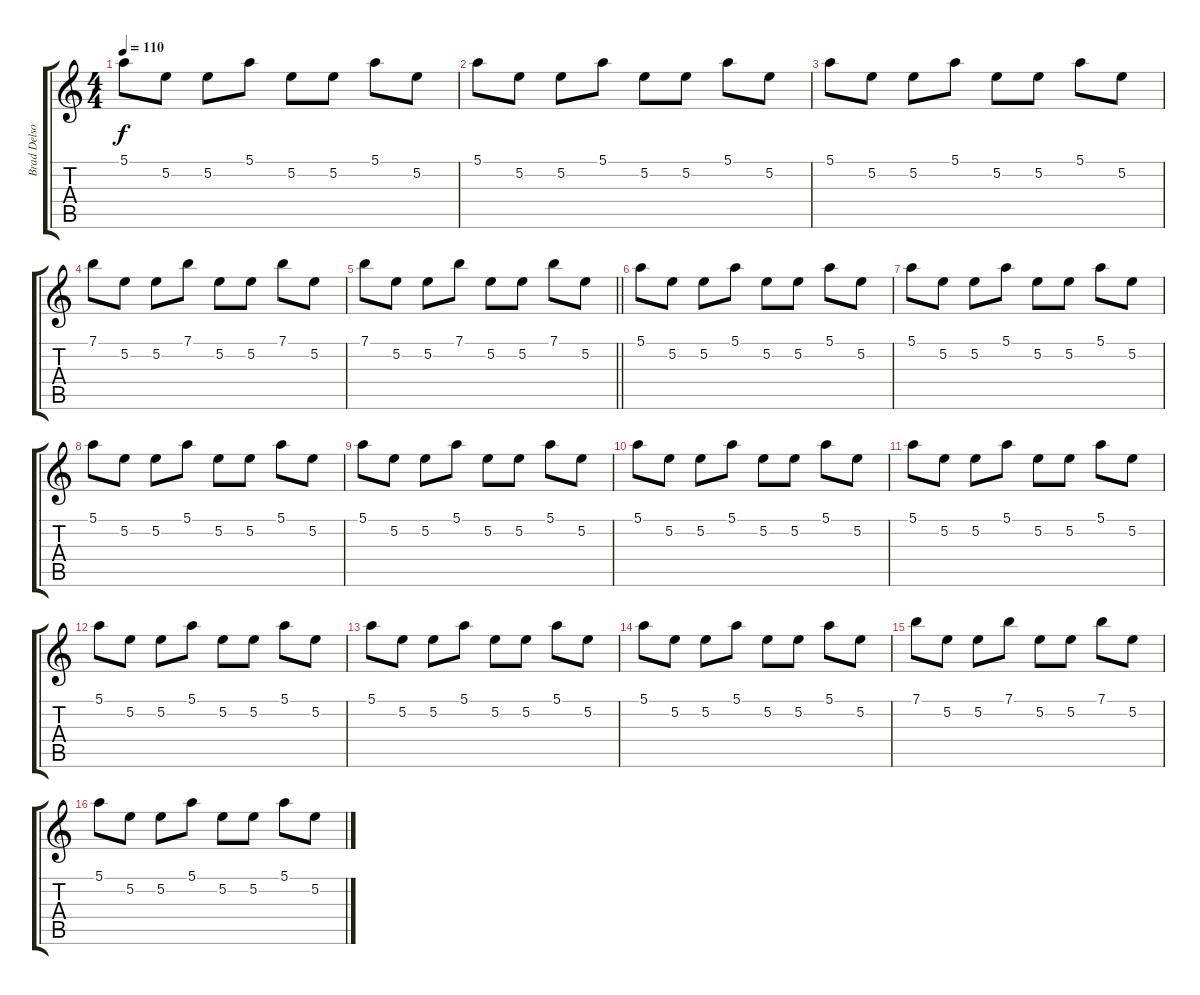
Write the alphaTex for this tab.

\track ("Brad Delson [Gtr.2]" "Brad Delso") {instrument distortionguitar}
\staff {score tabs}
\tuning (E4 B3 G3 D3 A2 D2) {hide}
\ts (4 4)
\tempo 110
\clef g2
\ks c
5.1.8{dy f} 5.2.8 5.2.8 5.1.8 5.2.8 5.2.8 5.1.8 5.2.8 |
5.1.8 5.2.8 5.2.8 5.1.8 5.2.8 5.2.8 5.1.8 5.2.8 |
5.1.8 5.2.8 5.2.8 5.1.8 5.2.8 5.2.8 5.1.8 5.2.8 |
7.1.8 5.2.8 5.2.8 7.1.8 5.2.8 5.2.8 7.1.8 5.2.8 |
\barLineRight lightlight
7.1.8 5.2.8 5.2.8 7.1.8 5.2.8 5.2.8 7.1.8 5.2.8 |
5.1.8 5.2.8 5.2.8 5.1.8 5.2.8 5.2.8 5.1.8 5.2.8 |
5.1.8 5.2.8 5.2.8 5.1.8 5.2.8 5.2.8 5.1.8 5.2.8 |
5.1.8 5.2.8 5.2.8 5.1.8 5.2.8 5.2.8 5.1.8 5.2.8 |
5.1.8 5.2.8 5.2.8 5.1.8 5.2.8 5.2.8 5.1.8 5.2.8 |
5.1.8 5.2.8 5.2.8 5.1.8 5.2.8 5.2.8 5.1.8 5.2.8 |
5.1.8 5.2.8 5.2.8 5.1.8 5.2.8 5.2.8 5.1.8 5.2.8 |
5.1.8 5.2.8 5.2.8 5.1.8 5.2.8 5.2.8 5.1.8 5.2.8 |
5.1.8 5.2.8 5.2.8 5.1.8 5.2.8 5.2.8 5.1.8 5.2.8 |
5.1.8 5.2.8 5.2.8 5.1.8 5.2.8 5.2.8 5.1.8 5.2.8 |
7.1.8 5.2.8 5.2.8 7.1.8 5.2.8 5.2.8 7.1.8 5.2.8 |
5.1.8 5.2.8 5.2.8 5.1.8 5.2.8 5.2.8 5.1.8 5.2.8
